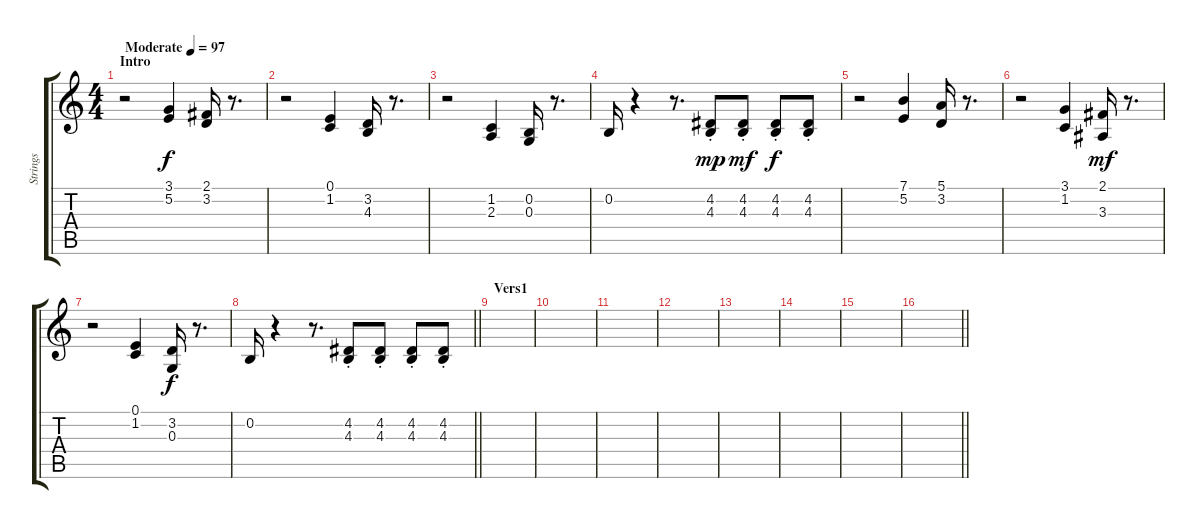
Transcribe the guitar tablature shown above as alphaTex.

\track ("Strings" "Strings") {instrument stringensemble1}
\staff {score tabs}
\tuning (E4 B3 G3 D3 A2 E2) {hide}
\ts (4 4)
\section ("" "Intro")
\tempo (97 "Moderate")
\clef g2
\ks c
r.2{dy f instrument stringensemble1} (3.1 5.2).4 (2.1 3.2).16 r.8{d} |
r.2 (0.1 1.2).4 (3.2 4.3).16 r.8{d} |
r.2 (1.2 2.3).4 (0.2 0.3).16 r.8{d} |
0.2.16 r.4 r.8{d} (4.2{st} 4.3{st}).8{dy mp} (4.2{st} 4.3{st}).8{dy mf} (4.2{st} 4.3{st}).8{dy f} (4.2{st} 4.3{st}).8 |
r.2 (7.1 5.2).4 (5.1 3.2).16 r.8{d} |
r.2 (3.1 1.2).4 (2.1 3.3).16{dy mf} r.8{d} |
r.2 (0.1 1.2).4 (3.2 0.3).16{dy f} r.8{d} |
\barLineRight lightlight
0.2.16 r.4 r.8{d} (4.2{st} 4.3{st}).8 (4.2{st} 4.3{st}).8 (4.2{st} 4.3{st}).8 (4.2{st} 4.3{st}).8 |
\section ("" "Vers1")
|
|
|
|
|
|
|
\barLineRight lightlight
